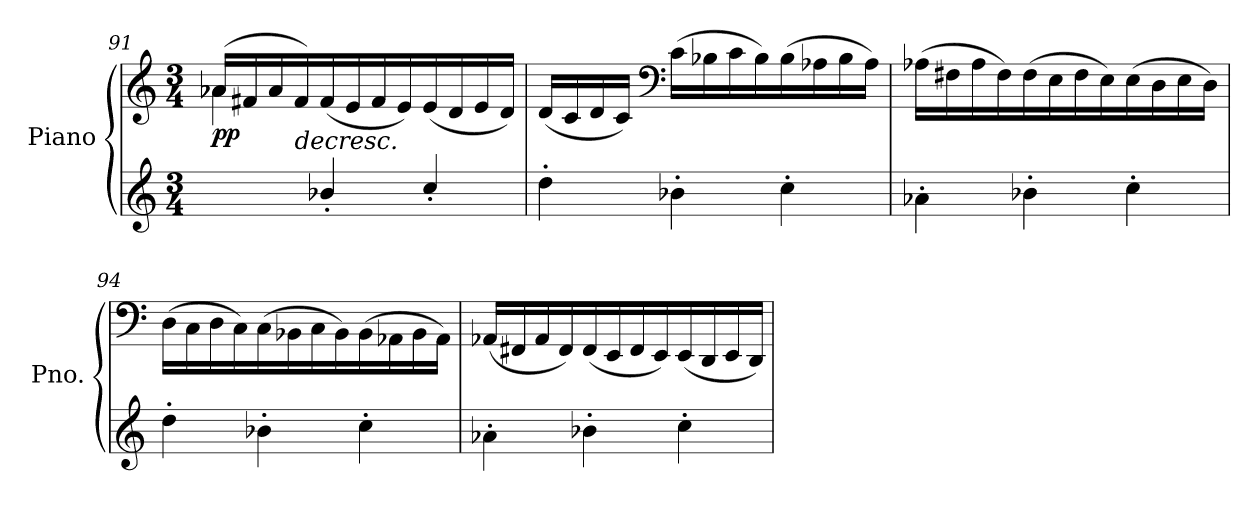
**kern	**kern	**dynam
*part1	*part1	*part1
*staff2	*staff1	*staff1/2
*I"Piano	*	*
*I'Pno.	*	*
*clefG2	*clefG2	*
*k[]	*k[]	*
*M3/4	*M3/4	*
=91	=91	=91
*	*^	*
!	!	!	!LO:DY:b
4ryy	(<16a-X/LL	(>4a-X\	pp
.	16f#X/	.	.
.	16a-/	.	.
!	!	!	!LO:HP:b
.	16f#/)	.	>
4b-X'/	(<16f#/	2ryy	.
.	16e/	.	.
.	16f#/	.	.
.	16e/)	.	.
4cc'/	(<16e/	.	.
.	16d/	.	.
.	16e/	.	.
.	16d/JJ)	.	.
*	*v	*v	*
!!LO:LB:g=z
=92	=92	=92
4dd'\	(<16d/LL	.
.	16c/	.
.	16d/	.
.	16c/JJ)	.
*	*clefF4	*
4b-X'\	(>16c\LL	.
.	16B-X\	.
.	16c\	.
.	16B-\)	.
4cc'\)	(>16B-\	.
.	16A-X\	.
.	16B-\	.
.	16A-\JJ)	.
=93	=93	=93
4a-X'\	(>16A-X\LL	.
.	16F#X\	.
.	16A-\	.
.	16F#\)	.
4b-X'\	(>16F#\	.
.	16E\	.
!	!	!LO:DY:b
.	16F#\	other-dynamics
.	16E\)	.
4cc'\	(>16E\	.
.	16D\	.
.	16E\	.
.	16D\JJ)	.
=94	=94	=94
4dd'\	(>16D\LL	.
.	16C\	.
.	16D\	.
.	16C\)	.
4b-X'\	(>16C\	.
.	16BB-X\	.
.	16C\	.
.	16BB-\)	.
4cc'\	(>16BB-\	.
.	16AA-X\	.
.	16BB-\	.
.	16AA-\JJ)	.
.	.	]
!!LO:LB:g=z
=95	=95	=95
4a-X'\	(<16AA-X/LL	.
.	16FF#X/	.
.	16AA-/	.
.	16FF#/)	.
4b-X'\	(<16FF#/	.
.	16EE/	.
.	16FF#/	.
.	16EE/)	.
4cc'\	(<16EE/	.
.	16DD/	.
.	16EE/	.
.	16DD/JJ)	.
=	=	=
*-	*-	*-
